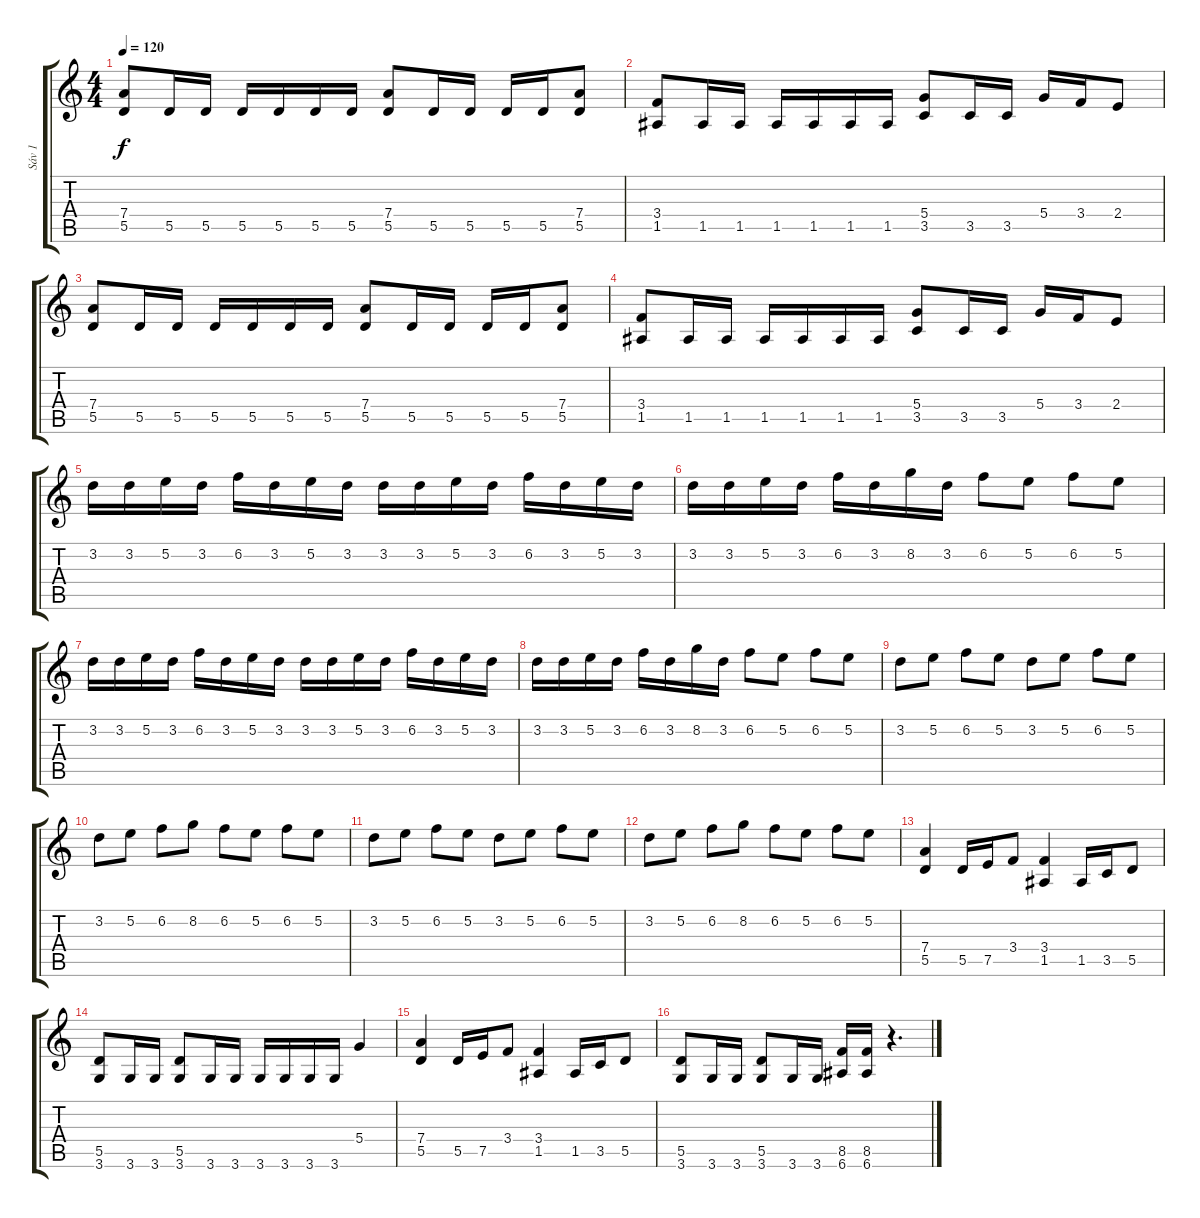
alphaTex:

\track ("Sáv 1" "Sáv 1") {instrument distortionguitar}
\staff {score tabs}
\tuning (E4 B3 G3 D3 A2 E2) {hide}
\ts (4 4)
\tempo 120
\clef g2
\ks c
(7.4 5.5).8{dy f} 5.5.16 5.5.16 5.5.16 5.5.16 5.5.16 5.5.16 (7.4 5.5).8 5.5.16 5.5.16 5.5.16 5.5.16 (7.4 5.5).8 |
(3.4 1.5).8 1.5.16 1.5.16 1.5.16 1.5.16 1.5.16 1.5.16 (5.4 3.5).8 3.5.16 3.5.16 5.4.16 3.4.16 2.4.8 |
(7.4 5.5).8 5.5.16 5.5.16 5.5.16 5.5.16 5.5.16 5.5.16 (7.4 5.5).8 5.5.16 5.5.16 5.5.16 5.5.16 (7.4 5.5).8 |
(3.4 1.5).8 1.5.16 1.5.16 1.5.16 1.5.16 1.5.16 1.5.16 (5.4 3.5).8 3.5.16 3.5.16 5.4.16 3.4.16 2.4.8 |
3.2.16 3.2.16 5.2.16 3.2.16 6.2.16 3.2.16 5.2.16 3.2.16 3.2.16 3.2.16 5.2.16 3.2.16 6.2.16 3.2.16 5.2.16 3.2.16 |
3.2.16 3.2.16 5.2.16 3.2.16 6.2.16 3.2.16 8.2.16 3.2.16 6.2.8 5.2.8 6.2.8 5.2.8 |
3.2.16 3.2.16 5.2.16 3.2.16 6.2.16 3.2.16 5.2.16 3.2.16 3.2.16 3.2.16 5.2.16 3.2.16 6.2.16 3.2.16 5.2.16 3.2.16 |
3.2.16 3.2.16 5.2.16 3.2.16 6.2.16 3.2.16 8.2.16 3.2.16 6.2.8 5.2.8 6.2.8 5.2.8 |
3.2.8 5.2.8 6.2.8 5.2.8 3.2.8 5.2.8 6.2.8 5.2.8 |
3.2.8 5.2.8 6.2.8 8.2.8 6.2.8 5.2.8 6.2.8 5.2.8 |
3.2.8 5.2.8 6.2.8 5.2.8 3.2.8 5.2.8 6.2.8 5.2.8 |
3.2.8 5.2.8 6.2.8 8.2.8 6.2.8 5.2.8 6.2.8 5.2.8 |
(7.4 5.5).4 5.5.16 7.5.16 3.4.8 (3.4 1.5).4 1.5.16 3.5.16 5.5.8 |
(5.5 3.6).8 3.6.16 3.6.16 (5.5 3.6).8 3.6.16 3.6.16 3.6.16 3.6.16 3.6.16 3.6.16 5.4.4 |
(7.4 5.5).4 5.5.16 7.5.16 3.4.8 (3.4 1.5).4 1.5.16 3.5.16 5.5.8 |
(5.5 3.6).8 3.6.16 3.6.16 (5.5 3.6).8 3.6.16 3.6.16 (8.5 6.6).16 (8.5 6.6).16 r.4{d}
